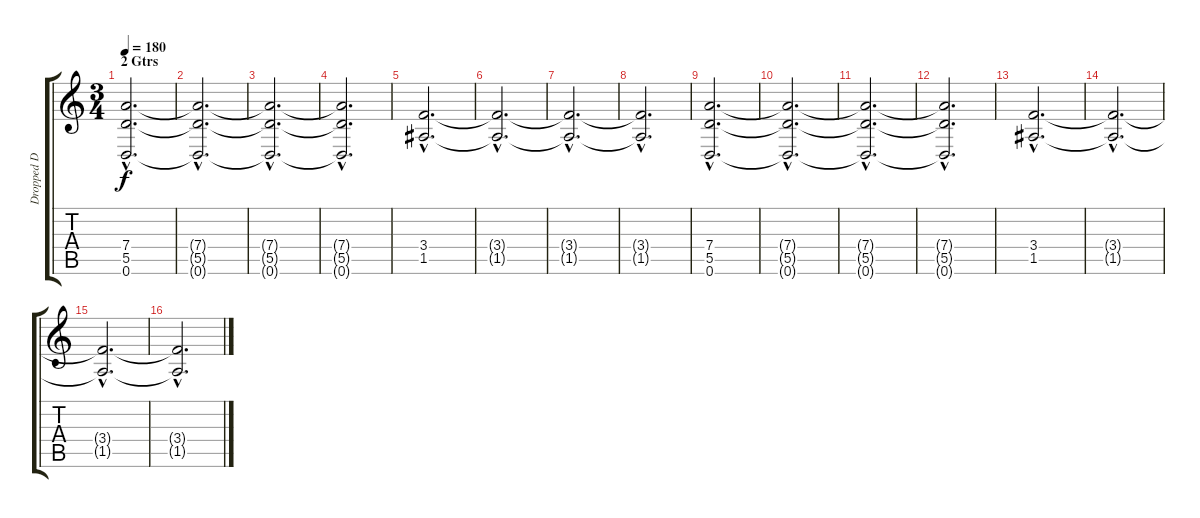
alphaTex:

\track ("Dropped D - Dist" "Dropped D ") {instrument distortionguitar}
\staff {score tabs}
\tuning (E4 B3 G3 D3 A2 D2) {hide}
\ts (3 4)
\section ("" "2 Gtrs")
\tempo 180
\clef g2
\ks c
(7.4{hac} 5.5{hac} 0.6{hac}).2{d dy f} |
(7.4{hac t} 5.5{hac t} 0.6{hac t}).2{d} |
(7.4{hac t} 5.5{hac t} 0.6{hac t}).2{d} |
(7.4{hac t} 5.5{hac t} 0.6{hac t}).2{d} |
(3.4{hac} 1.5{hac}).2{d} |
(3.4{hac t} 1.5{hac t}).2{d} |
(3.4{hac t} 1.5{hac t}).2{d} |
(3.4{hac t} 1.5{hac t}).2{d} |
(7.4{hac} 5.5{hac} 0.6{hac}).2{d} |
(7.4{hac t} 5.5{hac t} 0.6{hac t}).2{d} |
(7.4{hac t} 5.5{hac t} 0.6{hac t}).2{d} |
(7.4{hac t} 5.5{hac t} 0.6{hac t}).2{d} |
(3.4{hac} 1.5{hac}).2{d} |
(3.4{hac t} 1.5{hac t}).2{d} |
(3.4{hac t} 1.5{hac t}).2{d} |
(3.4{hac t} 1.5{hac t}).2{d}
